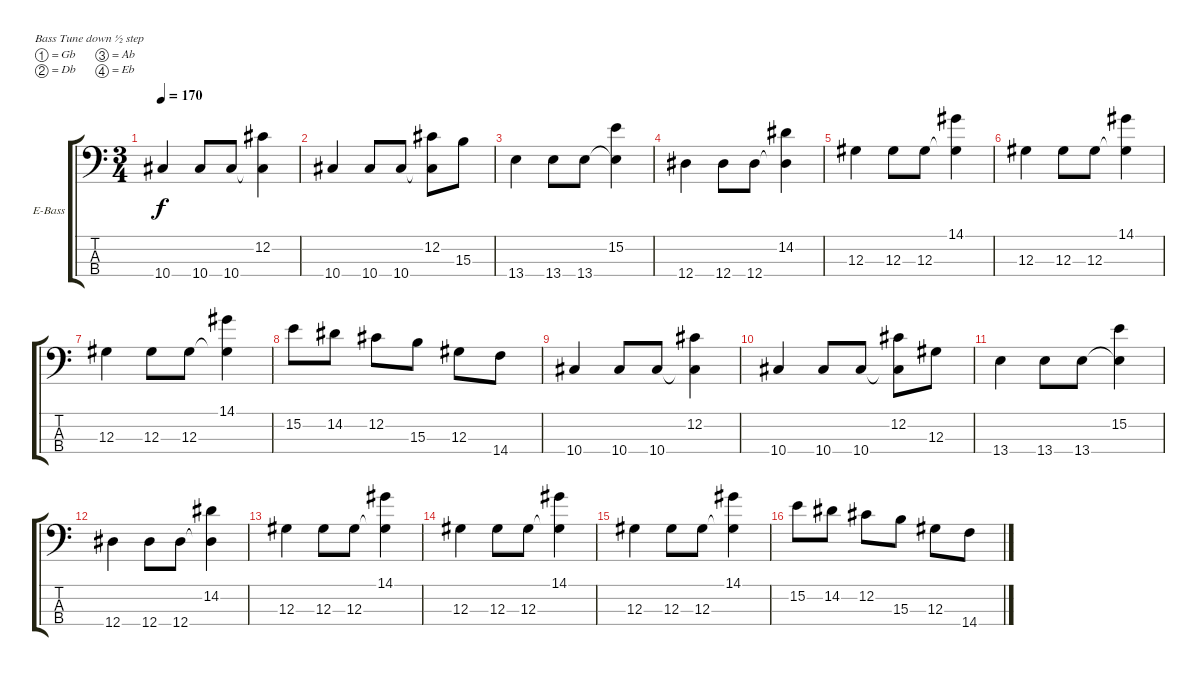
\bracketExtendMode groupsimilarinstruments
\firstSystemTrackNameOrientation horizontal
\otherSystemsTrackNameOrientation horizontal
\track ("Kristian - Bass" "E-Bass") {instrument electricbassfinger}
\staff {score tabs}
\tuning (Gb2 Db2 Ab1 Eb1)
\ts (3 4)
\tempo 170
\clef f4
\ks c
10.4.4{dy f} 10.4.8 10.4.8 (12.2 10.4{t}).4 |
10.4.4 10.4.8 10.4.8 (12.2 10.4{t}).8 15.3.8 |
13.4.4 13.4.8 13.4.8 (15.2 13.4{t}).4 |
12.4.4 12.4.8 12.4.8 (14.2 12.4{t}).4 |
12.3.4 12.3.8 12.3.8 (14.1 12.3{t}).4 |
12.3.4 12.3.8 12.3.8 (14.1 12.3{t}).4 |
12.3.4 12.3.8 12.3.8 (14.1 12.3{t}).4 |
15.2.8 14.2.8 12.2.8 15.3.8 12.3.8 14.4.8 |
10.4.4 10.4.8 10.4.8 (12.2 10.4{t}).4 |
10.4.4 10.4.8 10.4.8 (12.2 10.4{t}).8 12.3.8 |
13.4.4 13.4.8 13.4.8 (15.2 13.4{t}).4 |
12.4.4 12.4.8 12.4.8 (14.2 12.4{t}).4 |
12.3.4 12.3.8 12.3.8 (14.1 12.3{t}).4 |
12.3.4 12.3.8 12.3.8 (14.1 12.3{t}).4 |
12.3.4 12.3.8 12.3.8 (14.1 12.3{t}).4 |
15.2.8 14.2.8 12.2.8 15.3.8 12.3.8 14.4.8
